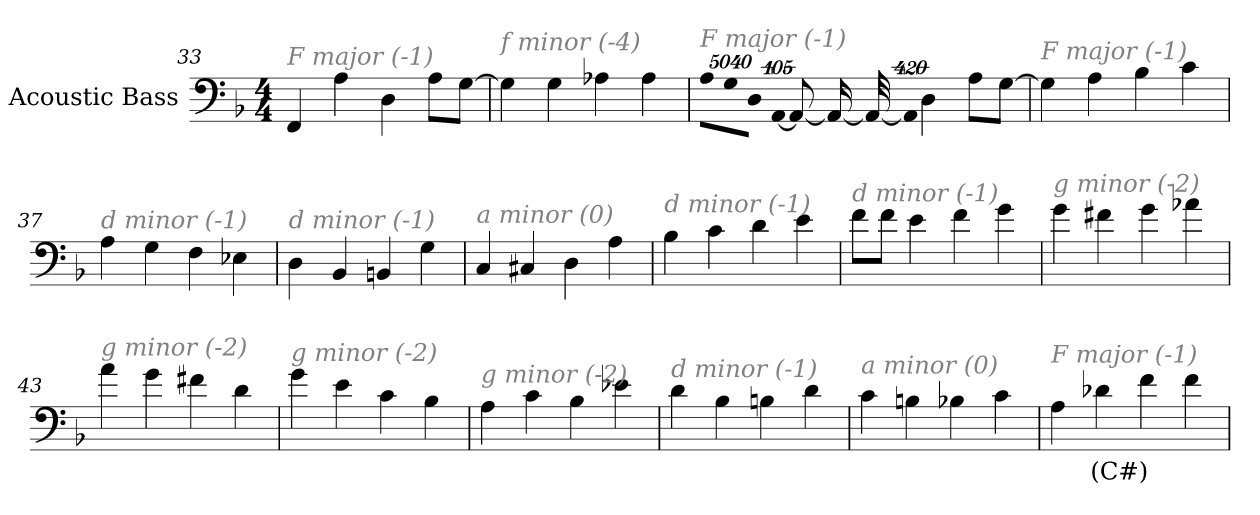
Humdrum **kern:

**kern	**text
*part1	*part1
*staff1	*staff1
*I"Acoustic Bass	*
*clefF4	*
*ITrd7c12	*
*k[b-]	*
*F:	*
*M4/4	*
=33	=33
!LO:TX:i:color=#808080:t=F major (-1)	!
4FFF	.
4AA	.
4DD	.
8AAL	.
[8GGJ	.
=34	=34
!LO:TX:i:color=#808080:t=f minor (-4)	!
4GG]	.
4GG	.
4AA-X	.
4AA-	.
=35	=35
!LO:TX:i:color=#808080:t=F major (-1)	!
!LO:N:vis=8	!
40320%3347AAL	.
!LO:N:vis=8	!
40320%3347GG	.
!LO:N:vis=8	!
40320%3347DDJ	.
!LO:N:vis=1024	!
[13440%13AAA	.
8AAA_	.
16AAA_	.
32AAA_	.
!LO:N:vis=1024%31	!
13440%407AAA]	.
4DD	.
8AAL	.
[8GGJ	.
=36	=36
!LO:TX:i:color=#808080:t=F major (-1)	!
4GG]	.
4AA	.
4BB-	.
4C	.
=37	=37
!LO:TX:i:color=#808080:t=d minor (-1)	!
4AA	.
4GG	.
4FF	.
4EE-X	.
=38	=38
!LO:TX:i:color=#808080:t=d minor (-1)	!
4DD	.
4BBB-	.
4BBBn	.
4GG	.
=39	=39
!LO:TX:i:color=#808080:t=a minor (0)	!
4CC	.
4CC#X	.
4DD	.
4AA	.
=40	=40
!LO:TX:i:color=#808080:t=d minor (-1)	!
4BB-	.
4C	.
4D	.
4E	.
=41	=41
!LO:TX:i:color=#808080:t=d minor (-1)	!
8FL	.
8FJ	.
4E	.
4F	.
4G	.
=42	=42
!LO:TX:i:color=#808080:t=g minor (-2)	!
4G	.
4F#X	.
4G	.
4A-X	.
=43	=43
!LO:TX:i:color=#808080:t=g minor (-2)	!
4A	.
4G	.
4F#X	.
4D	.
=44	=44
!LO:TX:i:color=#808080:t=g minor (-2)	!
4G	.
4E	.
4C	.
4BB-	.
=45	=45
!LO:TX:i:color=#808080:t=g minor (-2)	!
4AA	.
4C	.
4BB-	.
4E-X	.
=46	=46
!LO:TX:i:color=#808080:t=d minor (-1)	!
4D	.
4BB-	.
4BBn	.
4D	.
=47	=47
!LO:TX:i:color=#808080:t=a minor (0)	!
4C	.
4BBn	.
4BB-X	.
4C	.
=48	=48
!LO:TX:i:color=#808080:t=F major (-1)	!
4AA	.
4D-Xi	(C#)
4F	.
4F	.
=	=
*-	*-
